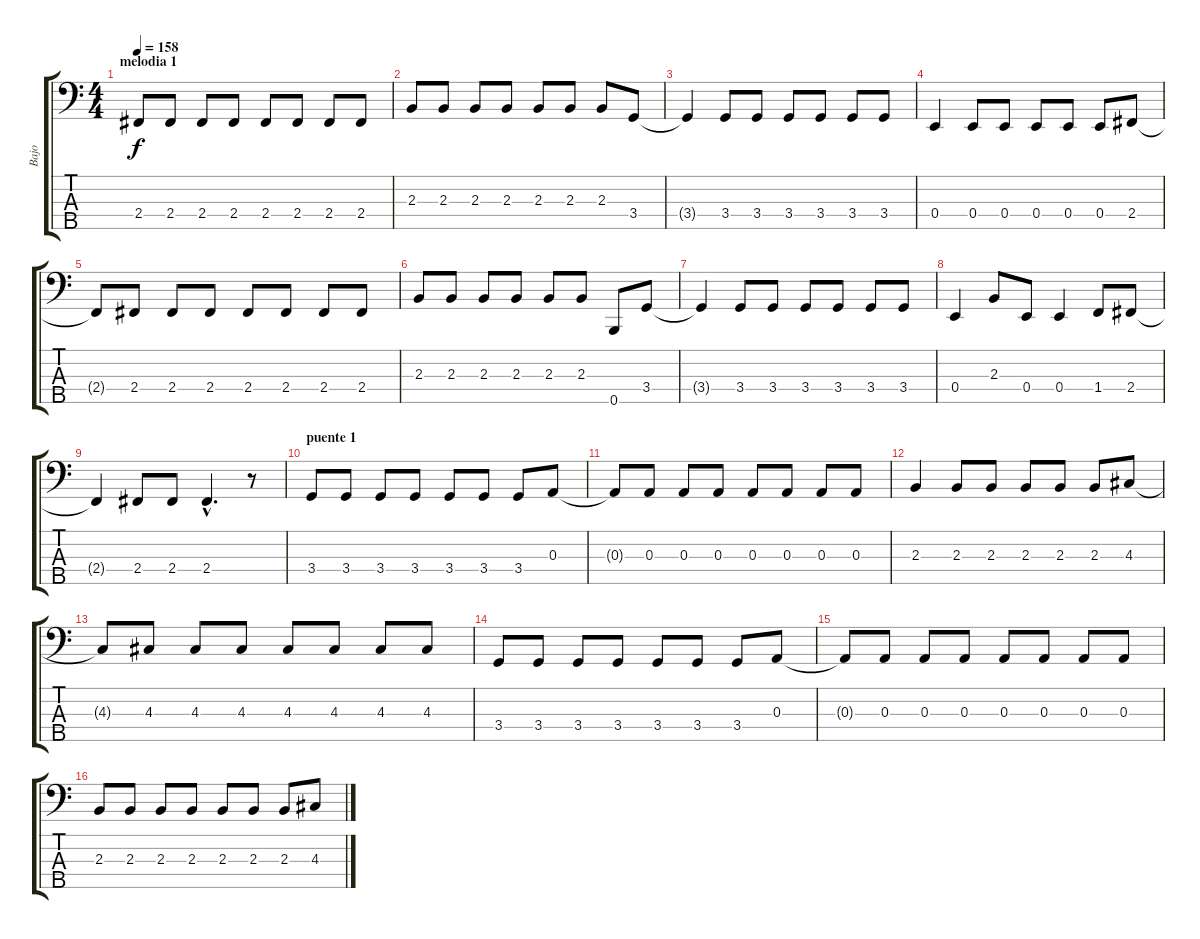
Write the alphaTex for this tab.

\track ("Bajo" "Bajo") {instrument electricbassfinger}
\staff {score tabs}
\tuning (G2 D2 A1 E1 B0) {hide}
\ts (4 4)
\section ("" "melodia 1")
\tempo 158
\clef f4
\ks c
2.4{t}.8{dy f} 2.4.8 2.4.8 2.4.8 2.4.8 2.4.8 2.4.8 2.4.8 |
2.3.8 2.3.8 2.3.8 2.3.8 2.3.8 2.3.8 2.3.8 3.4.8 |
3.4{t}.4 3.4.8 3.4.8 3.4.8 3.4.8 3.4.8 3.4.8 |
0.4.4 0.4.8 0.4.8 0.4.8 0.4.8 0.4.8 2.4.8 |
2.4{t}.8 2.4.8 2.4.8 2.4.8 2.4.8 2.4.8 2.4.8 2.4.8 |
2.3.8 2.3.8 2.3.8 2.3.8 2.3.8 2.3.8 0.5.8 3.4.8 |
3.4{t}.4 3.4.8 3.4.8 3.4.8 3.4.8 3.4.8 3.4.8 |
0.4.4 2.3.8 0.4.8 0.4.4 1.4.8 2.4.8 |
2.4{t}.4 2.4.8 2.4.8 2.4{hac}.4{d} r.8 |
\section ("" "puente 1")
3.4.8 3.4.8 3.4.8 3.4.8 3.4.8 3.4.8 3.4.8 0.3.8 |
0.3{t}.8 0.3.8 0.3.8 0.3.8 0.3.8 0.3.8 0.3.8 0.3.8 |
2.3.4 2.3.8 2.3.8 2.3.8 2.3.8 2.3.8 4.3.8 |
4.3{t}.8 4.3.8 4.3.8 4.3.8 4.3.8 4.3.8 4.3.8 4.3.8 |
3.4.8 3.4.8 3.4.8 3.4.8 3.4.8 3.4.8 3.4.8 0.3.8 |
0.3{t}.8 0.3.8 0.3.8 0.3.8 0.3.8 0.3.8 0.3.8 0.3.8 |
2.3.8 2.3.8 2.3.8 2.3.8 2.3.8 2.3.8 2.3.8 4.3.8
